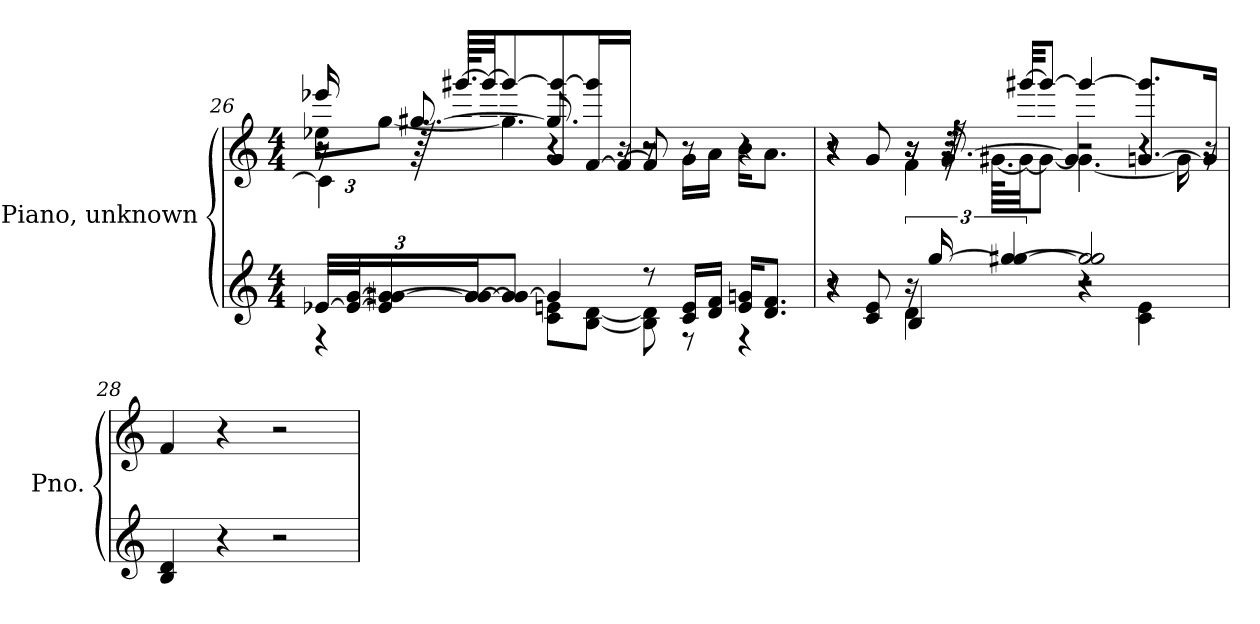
**kern	**kern
*part1	*part1
*staff2	*staff1
*I"Piano, unknown	*
*I'Pno.	*
!!LO:LB:g=z
*clefG2	*clefG2
*k[]	*k[]
*M4/4	*M4/4
=26	=26
*	*^
*Xbrackettup	*	*Xbrackettup
*^	*^	*^
[48e-X/LLL	4r	16r	24ee-X\KL	16eee-X/	4c\]
48e-/_ [48g/J	.	.	.	.	.
24e-/] 24g/_ [24g#X/	.	.	[12gg\J	.	.
.	.	[8.gg#X/	.	128r	.
.	.	.	.	[64.ggg#X/KLLL	.
24g/_ 24g#/_J	.	.	.	.	.
.	.	.	.	32ggg#/JJ_	.
8g/] 8g#/_J	.	.	4.gg\]	8ggg#/_	.
4g#/]	8c\ 8en\L	8.gg#/]	.	8g/ 8ggg#/_	4r
.	[8B\ [8d\J	.	.	[16f/ 16ggg#/]L	.
.	.	16r	.	16f/JJ_	.
8r	8B\] 8d\]	2r	8r	8f/]	2r
16c/ 16e/LL	8r	.	16g\LL	8r	.
16d/ 16f/JJ	.	.	16a\JJ	.	.
16e/ 16gn/KL	4r	.	16b\KL	4r	.
8.d/ 8.f/J	.	.	8.a\J	.	.
=27	=27	=27	=27	=27	=27
*	*^	*	*	*	*
8r	4r	4r	8r	4r	4r	4r
8c/ 8e/	.	.	8g/	.	.	.
*brackettup	*	*	*	*	*	*
24r	4d\	4B/	16r	16r	16r	4f\
[24gg/	.	.	.	.	.	.
.	.	.	32r	128r	[8.g/	.
.	.	.	.	[64.g#X\KLLL	.	.
6gg/_ [6gg#X/	.	.	.	.	.	.
.	.	.	[32ggg#X/KKL	32g#\JJ_	.	.
.	.	.	8ggg#/J_	8g#\J_	.	.
2gg/] 2gg#/]	4r	2r	4ggg#/_	4.g#\_	4g/]	2r
.	4c\ 4e\	.	[8.gn/ 8.ggg#/]L	.	4r	.
.	.	.	.	16g#\]	.	.
.	.	.	16g/Jk]	16r	.	.
*v	*v	*v	*	*	*	*
*	*v	*v	*v	*v
!!LO:LB:g=z
=28	=28
4B/ 4d/	4f/
4r	4r
2r	2r
=	=
*-	*-
